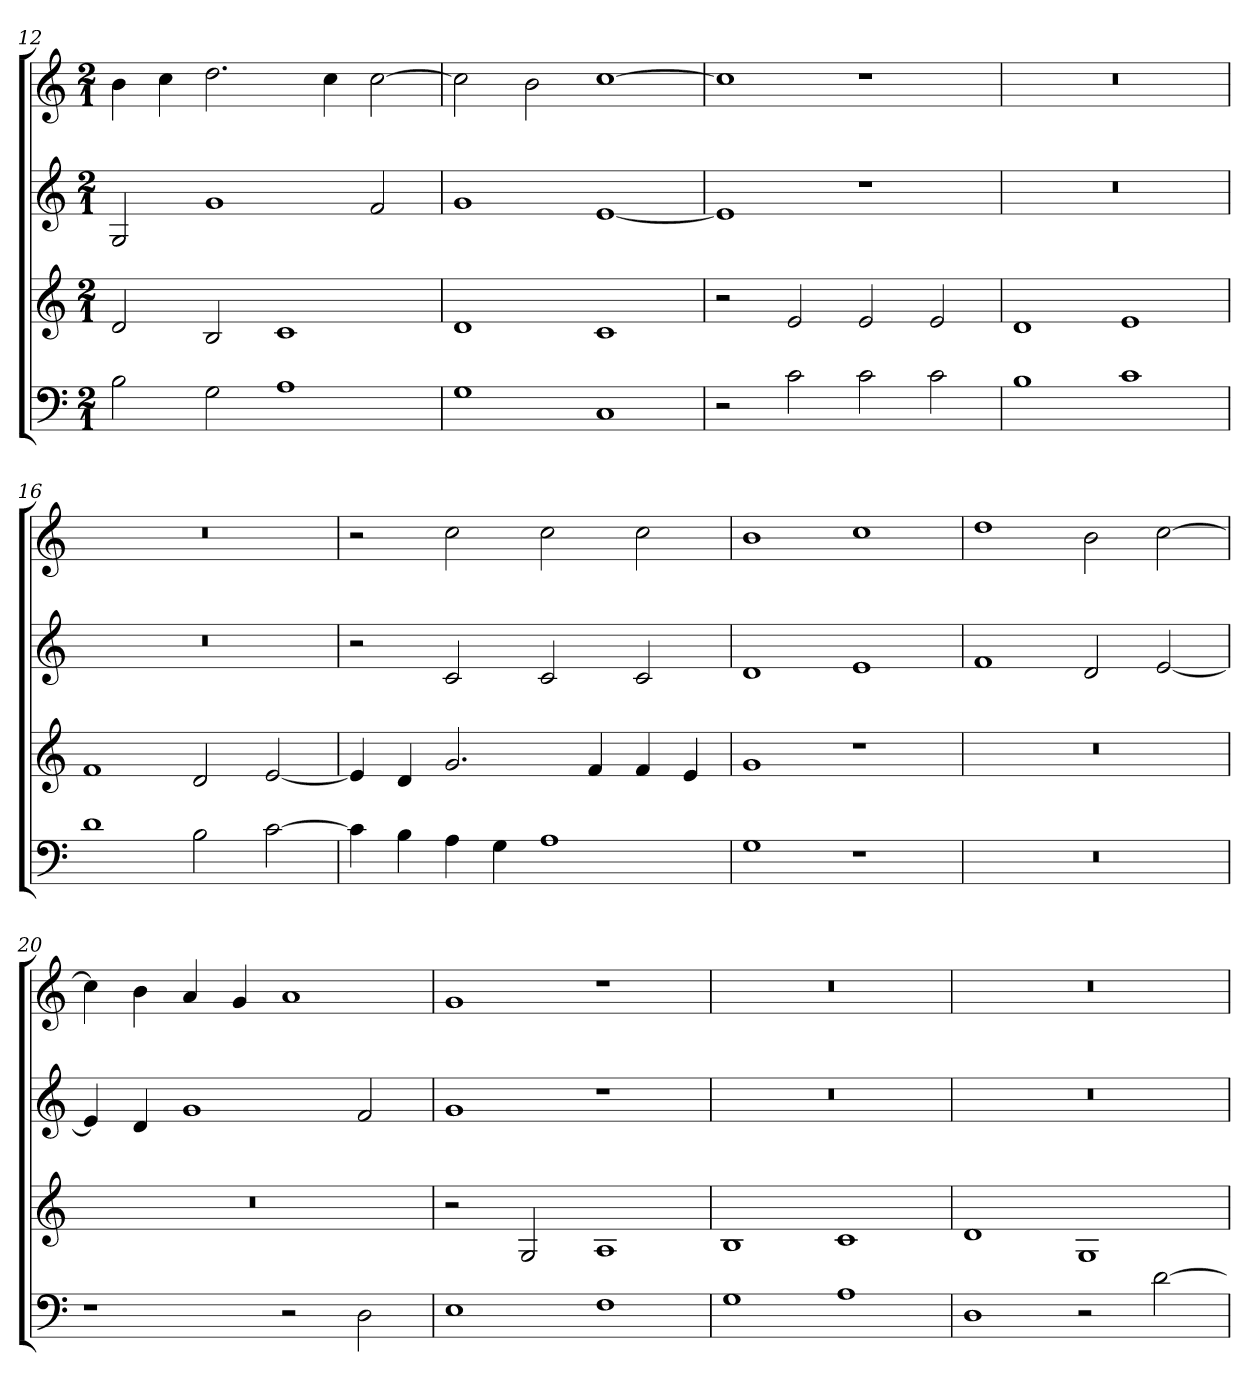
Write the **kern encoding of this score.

**kern	**kern	**kern	**kern
*part4	*part3	*part2	*part1
*staff4	*staff3	*staff2	*staff1
*clefF4	*clefG2	*clefG2	*clefG2
*M2/1	*M2/1	*M2/1	*M2/1
=12	=12	=12	=12
2B	2d	2G	4b
.	.	.	4cc
2G	2B	1g	2.dd
1A	1c	.	.
.	.	.	4cc
.	.	2f	[2cc
=13	=13	=13	=13
1G	1d	1g	2cc]
.	.	.	2b
1C	1c	[1e	[1cc
=14	=14	=14	=14
2r	2r	1e]	1cc]
2c	2e	.	.
2c	2e	1r	1r
2c	2e	.	.
=15	=15	=15	=15
1B	1d	0r	0r
1c	1e	.	.
=16	=16	=16	=16
1d	1f	0r	0r
2B	2d	.	.
[2c	[2e	.	.
=17	=17	=17	=17
4c]	4e]	2r	2r
4B	4d	.	.
4A	2.g	2c	2cc
4G	.	.	.
1A	.	2c	2cc
.	4f	.	.
.	4f	2c	2cc
.	4e	.	.
=18	=18	=18	=18
1G	1g	1d	1b
1r	1r	1e	1cc
=19	=19	=19	=19
0r	0r	1f	1dd
.	.	2d	2b
.	.	[2e	[2cc
=20	=20	=20	=20
1r	0r	4e]	4cc]
.	.	4d	4b
.	.	1g	4a
.	.	.	4g
2r	.	.	1a
2D	.	2f	.
=21	=21	=21	=21
1E	2r	1g	1g
.	2G	.	.
1F	1A	1r	1r
=22	=22	=22	=22
1G	1B	0r	0r
1A	1c	.	.
=23	=23	=23	=23
1D	1d	0r	0r
2r	1G	.	.
[2d	.	.	.
=	=	=	=
*-	*-	*-	*-
